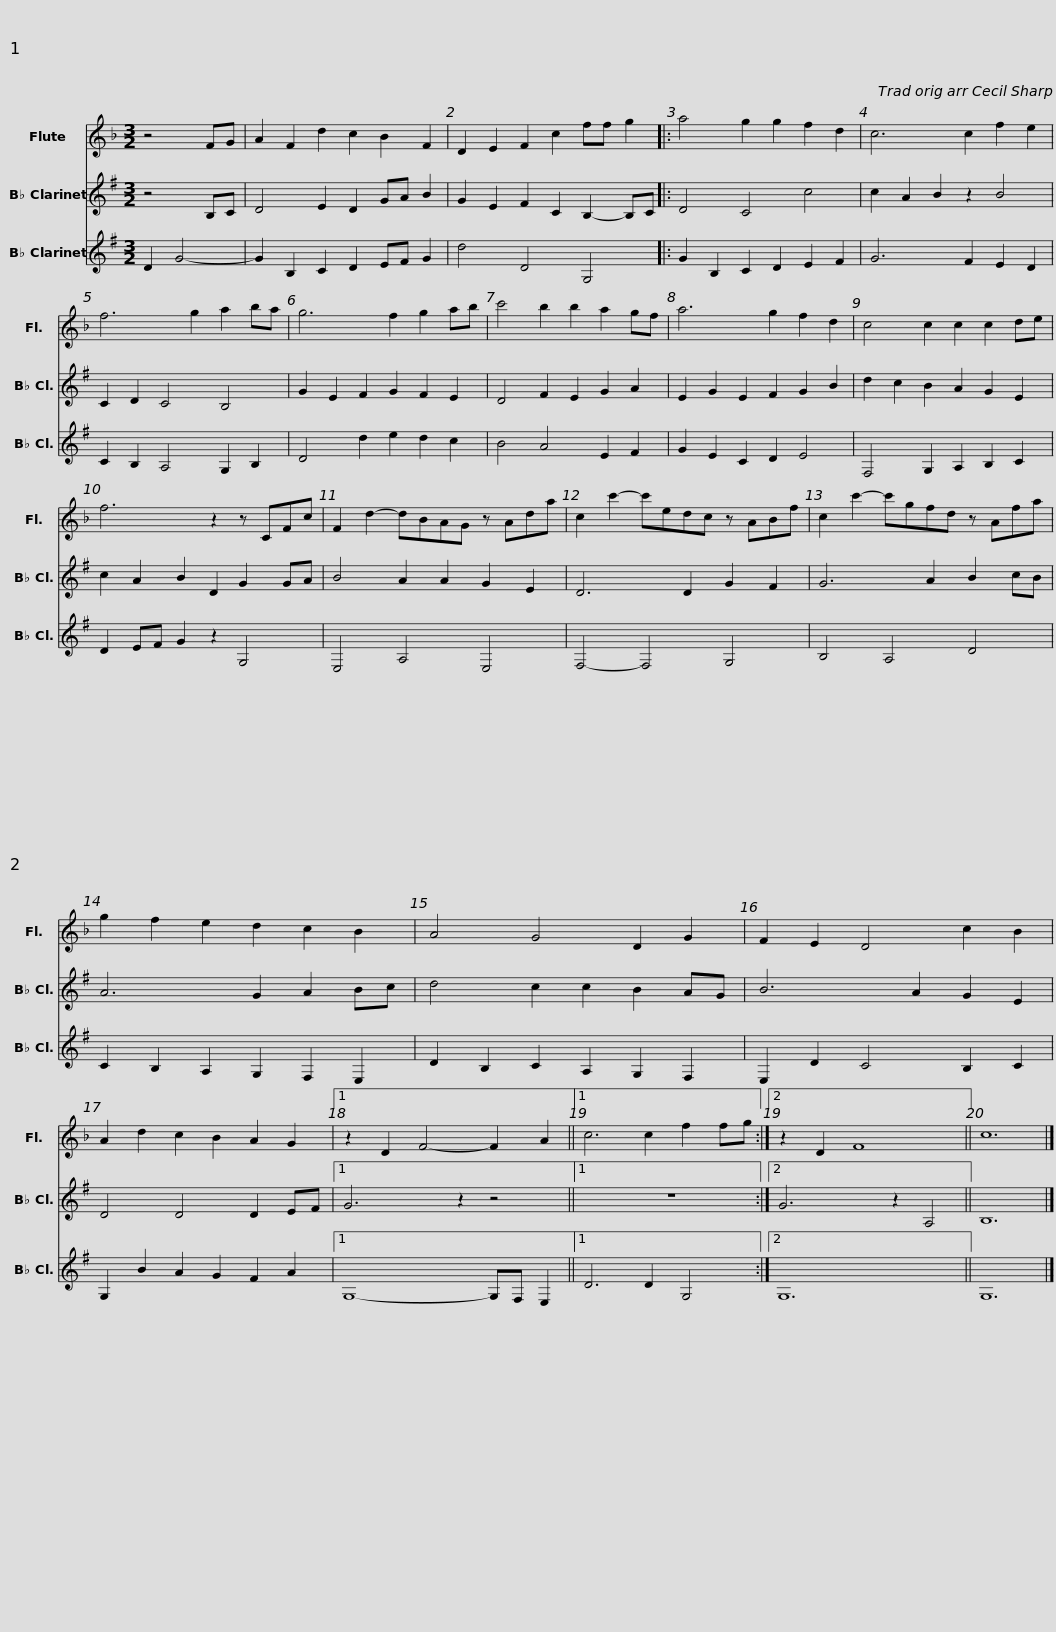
X:1
%%score 1 2 3
L:1/8
M:3/2
I:linebreak $
K:F
V:1 treble
V:2 treble transpose=-2
V:3 treble transpose=-2
V:1
 z4 FG | A2 F2 d2 c2 B2 F2 | D2 E2 F2 c2 ff g2 |: a4 g2 g2 f2 d2 | c6 c2 f2 e2 |$ %5
 f6 g2 a2 ba | g6 f2 g2 ab | c'4 b2 b2 a2 gf | a6 g2 f2 d2 | c4 c2 c2 c2 de |$ %10
 f6 z2 z CFc | F2 d2- dBAG z Ada | c2 c'2- c'edc z ABf | c2 c'2- c'gfd z Afa |$ g2 f2 e2 d2 c2 B2 | %15
 A4 G4 D2 G2 | F2 E2 D4 c2 B2 | A2 d2 c2 B2 A2 G2 |1$ z2 D2 F4- F2 A2 ||1 c6 c2 f2 fg :|2 %20
 z2 D2 F8 || c12 |] %22
V:2
[K:G] z4 B,C | D4 E2 D2 GA B2 | G2 E2 F2 C2 B,2- B,C |: D4 C4 c4 | c2 A2 B2 z2 B4 |$ %5
 C2 D2 C4 B,4 | G2 E2 F2 G2 F2 E2 | D4 F2 E2 G2 A2 | E2 G2 E2 F2 G2 B2 | d2 c2 B2 A2 G2 E2 |$ %10
 c2 A2 B2 D2 G2 GA | B4 A2 A2 G2 E2 | D6 D2 G2 F2 | G6 A2 B2 cB |$ A6 G2 A2 Bc | %15
 d4 c2 c2 B2 AG | B6 A2 G2 E2 | D4 D4 D2 EF |1$ G6 z2 z4 ||1 z12 :|2 %20
 G6 z2 A,4 || B,12 |] %22
V:3
[K:G] D2 G4- | G2 B,2 C2 D2 EF G2 | d4 D4 G,4 |: G2 B,2 C2 D2 E2 F2 | G6 F2 E2 D2 |$ %5
 C2 B,2 A,4 G,2 B,2 | D4 d2 e2 d2 c2 | B4 A4 E2 F2 | G2 E2 C2 D2 E4 | F,4 G,2 A,2 B,2 C2 |$ %10
 D2 EF G2 z2 G,4 | E,4 A,4 E,4 | F,4- F,4 G,4 | B,4 A,4 D4 |$ C2 B,2 A,2 G,2 F,2 E,2 | %15
 D2 B,2 C2 A,2 G,2 F,2 | E,2 D2 C4 B,2 C2 | G,2 B2 A2 G2 F2 A2 |1$ G,8- G,F, E,2 ||1 D6 D2 G,4 :|2 %20
 G,12 || G,12 |] %22
